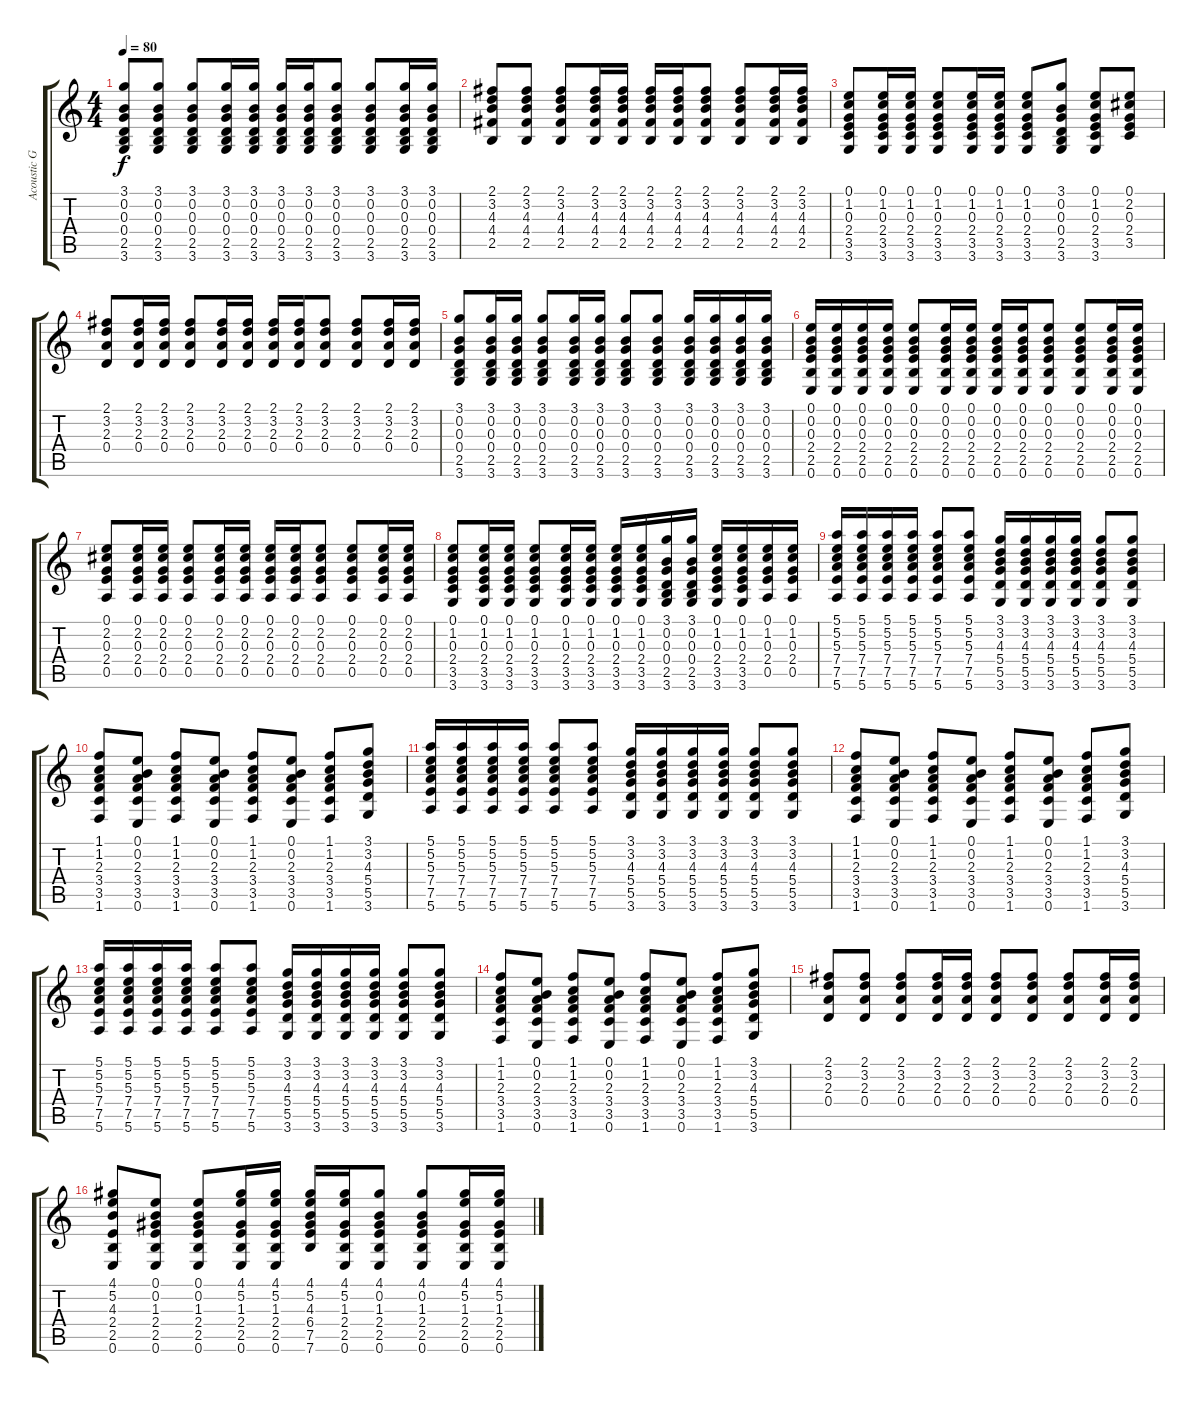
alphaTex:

\track ("Acoustic Guitar" "Acoustic G") {instrument acousticguitarsteel}
\staff {score tabs}
\tuning (E4 B3 G3 D3 A2 E2) {hide}
\ts (4 4)
\tempo 80
\clef g2
\ks c
(3.1 0.2 0.3 0.4 2.5 3.6).8{dy f} (3.1 0.2 0.3 0.4 2.5 3.6).8 (3.1 0.2 0.3 0.4 2.5 3.6).8 (3.1 0.2 0.3 0.4 2.5 3.6).16 (3.1 0.2 0.3 0.4 2.5 3.6).16 (3.1 0.2 0.3 0.4 2.5 3.6).16 (3.1 0.2 0.3 0.4 2.5 3.6).16 (3.1 0.2 0.3 0.4 2.5 3.6).8 (3.1 0.2 0.3 0.4 2.5 3.6).8 (3.1 0.2 0.3 0.4 2.5 3.6).16 (3.1 0.2 0.3 0.4 2.5 3.6).16 |
(2.1 3.2 4.3 4.4 2.5).8 (2.1 3.2 4.3 4.4 2.5).8 (2.1 3.2 4.3 4.4 2.5).8 (2.1 3.2 4.3 4.4 2.5).16 (2.1 3.2 4.3 4.4 2.5).16 (2.1 3.2 4.3 4.4 2.5).16 (2.1 3.2 4.3 4.4 2.5).16 (2.1 3.2 4.3 4.4 2.5).8 (2.1 3.2 4.3 4.4 2.5).8 (2.1 3.2 4.3 4.4 2.5).16 (2.1 3.2 4.3 4.4 2.5).16 |
(0.1 1.2 0.3 2.4 3.5 3.6).8 (0.1 1.2 0.3 2.4 3.5 3.6).16 (0.1 1.2 0.3 2.4 3.5 3.6).16 (0.1 1.2 0.3 2.4 3.5 3.6).8 (0.1 1.2 0.3 2.4 3.5 3.6).16 (0.1 1.2 0.3 2.4 3.5 3.6).16 (0.1 1.2 0.3 2.4 3.5 3.6).8 (3.1 0.2 0.3 0.4 2.5 3.6).8 (0.1 1.2 0.3 2.4 3.5 3.6).8 (0.1 2.2 0.3 2.4 3.5).8 |
(2.1 3.2 2.3 0.4).8 (2.1 3.2 2.3 0.4).16 (2.1 3.2 2.3 0.4).16 (2.1 3.2 2.3 0.4).8 (2.1 3.2 2.3 0.4).16 (2.1 3.2 2.3 0.4).16 (2.1 3.2 2.3 0.4).16 (2.1 3.2 2.3 0.4).16 (2.1 3.2 2.3 0.4).8 (2.1 3.2 2.3 0.4).8 (2.1 3.2 2.3 0.4).16 (2.1 3.2 2.3 0.4).16 |
(3.1 0.2 0.3 0.4 2.5 3.6).8 (3.1 0.2 0.3 0.4 2.5 3.6).16 (3.1 0.2 0.3 0.4 2.5 3.6).16 (3.1 0.2 0.3 0.4 2.5 3.6).8 (3.1 0.2 0.3 0.4 2.5 3.6).16 (3.1 0.2 0.3 0.4 2.5 3.6).16 (3.1 0.2 0.3 0.4 2.5 3.6).8 (3.1 0.2 0.3 0.4 2.5 3.6).8 (3.1 0.2 0.3 0.4 2.5 3.6).16 (3.1 0.2 0.3 0.4 2.5 3.6).16 (3.1 0.2 0.3 0.4 2.5 3.6).16 (3.1 0.2 0.3 0.4 2.5 3.6).16 |
(0.1 0.2 0.3 2.4 2.5 0.6).16 (0.1 0.2 0.3 2.4 2.5 0.6).16 (0.1 0.2 0.3 2.4 2.5 0.6).16 (0.1 0.2 0.3 2.4 2.5 0.6).16 (0.1 0.2 0.3 2.4 2.5 0.6).8 (0.1 0.2 0.3 2.4 2.5 0.6).16 (0.1 0.2 0.3 2.4 2.5 0.6).16 (0.1 0.2 0.3 2.4 2.5 0.6).16 (0.1 0.2 0.3 2.4 2.5 0.6).16 (0.1 0.2 0.3 2.4 2.5 0.6).8 (0.1 0.2 0.3 2.4 2.5 0.6).8 (0.1 0.2 0.3 2.4 2.5 0.6).16 (0.1 0.2 0.3 2.4 2.5 0.6).16 |
(0.1 2.2 0.3 2.4 0.5).8 (0.1 2.2 0.3 2.4 0.5).16 (0.1 2.2 0.3 2.4 0.5).16 (0.1 2.2 0.3 2.4 0.5).8 (0.1 2.2 0.3 2.4 0.5).16 (0.1 2.2 0.3 2.4 0.5).16 (0.1 2.2 0.3 2.4 0.5).16 (0.1 2.2 0.3 2.4 0.5).16 (0.1 2.2 0.3 2.4 0.5).8 (0.1 2.2 0.3 2.4 0.5).8 (0.1 2.2 0.3 2.4 0.5).16 (0.1 2.2 0.3 2.4 0.5).16 |
(0.1 1.2 0.3 2.4 3.5 3.6).8 (0.1 1.2 0.3 2.4 3.5 3.6).16 (0.1 1.2 0.3 2.4 3.5 3.6).16 (0.1 1.2 0.3 2.4 3.5 3.6).8 (0.1 1.2 0.3 2.4 3.5 3.6).16 (0.1 1.2 0.3 2.4 3.5 3.6).16 (0.1 1.2 0.3 2.4 3.5 3.6).16 (0.1 1.2 0.3 2.4 3.5 3.6).16 (3.1 0.2 0.3 0.4 2.5 3.6).16 (3.1 0.2 0.3 0.4 2.5 3.6).16 (0.1 1.2 0.3 2.4 3.5 3.6).16 (0.1 1.2 0.3 2.4 3.5 3.6).16 (0.1 1.2 0.3 2.4 0.5).16 (0.1 1.2 0.3 2.4 0.5).16 |
(5.1 5.2 5.3 7.4 7.5 5.6).16 (5.1 5.2 5.3 7.4 7.5 5.6).16 (5.1 5.2 5.3 7.4 7.5 5.6).16 (5.1 5.2 5.3 7.4 7.5 5.6).16 (5.1 5.2 5.3 7.4 7.5 5.6).8 (5.1 5.2 5.3 7.4 7.5 5.6).8 (3.1 3.2 4.3 5.4 5.5 3.6).16 (3.1 3.2 4.3 5.4 5.5 3.6).16 (3.1 3.2 4.3 5.4 5.5 3.6).16 (3.1 3.2 4.3 5.4 5.5 3.6).16 (3.1 3.2 4.3 5.4 5.5 3.6).8 (3.1 3.2 4.3 5.4 5.5 3.6).8 |
(1.1 1.2 2.3 3.4 3.5 1.6).8 (0.1 0.2 2.3 3.4 3.5 0.6).8 (1.1 1.2 2.3 3.4 3.5 1.6).8 (0.1 0.2 2.3 3.4 3.5 0.6).8 (1.1 1.2 2.3 3.4 3.5 1.6).8 (0.1 0.2 2.3 3.4 3.5 0.6).8 (1.1 1.2 2.3 3.4 3.5 1.6).8 (3.1 3.2 4.3 5.4 5.5 3.6).8 |
(5.1 5.2 5.3 7.4 7.5 5.6).16 (5.1 5.2 5.3 7.4 7.5 5.6).16 (5.1 5.2 5.3 7.4 7.5 5.6).16 (5.1 5.2 5.3 7.4 7.5 5.6).16 (5.1 5.2 5.3 7.4 7.5 5.6).8 (5.1 5.2 5.3 7.4 7.5 5.6).8 (3.1 3.2 4.3 5.4 5.5 3.6).16 (3.1 3.2 4.3 5.4 5.5 3.6).16 (3.1 3.2 4.3 5.4 5.5 3.6).16 (3.1 3.2 4.3 5.4 5.5 3.6).16 (3.1 3.2 4.3 5.4 5.5 3.6).8 (3.1 3.2 4.3 5.4 5.5 3.6).8 |
(1.1 1.2 2.3 3.4 3.5 1.6).8 (0.1 0.2 2.3 3.4 3.5 0.6).8 (1.1 1.2 2.3 3.4 3.5 1.6).8 (0.1 0.2 2.3 3.4 3.5 0.6).8 (1.1 1.2 2.3 3.4 3.5 1.6).8 (0.1 0.2 2.3 3.4 3.5 0.6).8 (1.1 1.2 2.3 3.4 3.5 1.6).8 (3.1 3.2 4.3 5.4 5.5 3.6).8 |
(5.1 5.2 5.3 7.4 7.5 5.6).16 (5.1 5.2 5.3 7.4 7.5 5.6).16 (5.1 5.2 5.3 7.4 7.5 5.6).16 (5.1 5.2 5.3 7.4 7.5 5.6).16 (5.1 5.2 5.3 7.4 7.5 5.6).8 (5.1 5.2 5.3 7.4 7.5 5.6).8 (3.1 3.2 4.3 5.4 5.5 3.6).16 (3.1 3.2 4.3 5.4 5.5 3.6).16 (3.1 3.2 4.3 5.4 5.5 3.6).16 (3.1 3.2 4.3 5.4 5.5 3.6).16 (3.1 3.2 4.3 5.4 5.5 3.6).8 (3.1 3.2 4.3 5.4 5.5 3.6).8 |
(1.1 1.2 2.3 3.4 3.5 1.6).8 (0.1 0.2 2.3 3.4 3.5 0.6).8 (1.1 1.2 2.3 3.4 3.5 1.6).8 (0.1 0.2 2.3 3.4 3.5 0.6).8 (1.1 1.2 2.3 3.4 3.5 1.6).8 (0.1 0.2 2.3 3.4 3.5 0.6).8 (1.1 1.2 2.3 3.4 3.5 1.6).8 (3.1 3.2 4.3 5.4 5.5 3.6).8 |
(2.1 3.2 2.3 0.4).8 (2.1 3.2 2.3 0.4).8 (2.1 3.2 2.3 0.4).8 (2.1 3.2 2.3 0.4).16 (2.1 3.2 2.3 0.4).16 (2.1 3.2 2.3 0.4).8 (2.1 3.2 2.3 0.4).8 (2.1 3.2 2.3 0.4).8 (2.1 3.2 2.3 0.4).16 (2.1 3.2 2.3 0.4).16 |
(4.1 5.2 4.3 2.4 2.5 0.6).8 (0.1 0.2 1.3 2.4 2.5 0.6).8 (0.1 0.2 1.3 2.4 2.5 0.6).8 (4.1 5.2 1.3 2.4 2.5 0.6).16 (4.1 5.2 1.3 2.4 2.5 0.6).16 (4.1 5.2 4.3 6.4 7.5 7.6).16 (4.1 5.2 1.3 2.4 2.5 0.6).16 (4.1 0.2 1.3 2.4 2.5 0.6).8 (4.1 0.2 1.3 2.4 2.5 0.6).8 (4.1 5.2 1.3 2.4 2.5 0.6).16 (4.1 5.2 1.3 2.4 2.5 0.6).16
